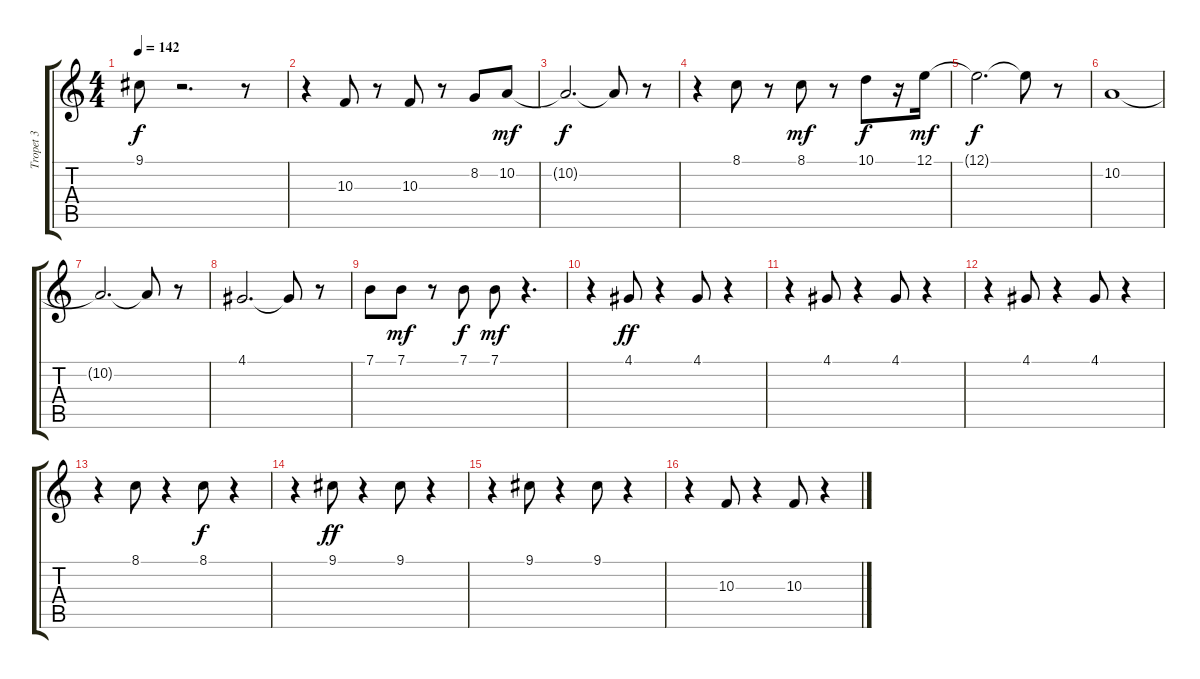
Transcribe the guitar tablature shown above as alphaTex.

\track ("Tropet 3" "Tropet 3") {instrument tenorsax}
\staff {score tabs}
\tuning (E4 B3 G3 D3 A2 E2) {hide}
\ts (4 4)
\tempo 142
\clef g2
\ks c
9.1.8{dy f} r.2{d} r.8 |
r.4 10.3.8 r.8 10.3.8 r.8 8.2.8 10.2.8{dy mf} |
10.2{t}.2{d dy f} 10.2{t}.8 r.8 |
r.4 8.1.8 r.8 8.1.8{dy mf} r.8 10.1.8{dy f} r.16 12.1.16{dy mf} |
12.1{t}.2{d dy f} 12.1{t}.8 r.8 |
10.2.1 |
10.2{t}.2{d} 10.2{t}.8 r.8 |
4.1.2{d} 4.1{t}.8 r.8 |
7.1.8 7.1.8{dy mf} r.8 7.1.8{dy f} 7.1.8{dy mf} r.4{d} |
r.4 4.1.8{dy ff} r.4 4.1.8 r.4 |
r.4 4.1.8 r.4 4.1.8 r.4 |
r.4 4.1.8 r.4 4.1.8 r.4 |
r.4 8.1.8 r.4 8.1.8{dy f} r.4 |
r.4 9.1.8{dy ff} r.4 9.1.8 r.4 |
r.4 9.1.8 r.4 9.1.8 r.4 |
r.4 10.3.8 r.4 10.3.8 r.4
